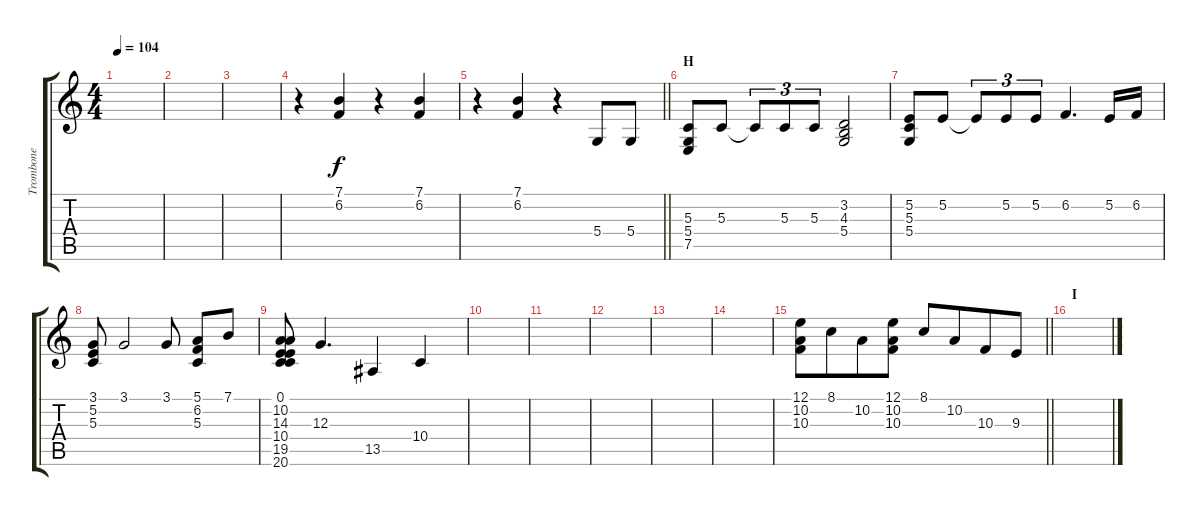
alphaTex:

\track ("Trombone" "Trombone") {instrument trombone}
\staff {score tabs}
\tuning (E4 B3 G3 D3 A2 E2) {hide}
\ts (4 4)
\tempo 104
\clef g2
\ks c
|
|
|
r.4 (7.1 6.2).4 r.4 (7.1 6.2).4 |
\barLineRight lightlight
r.4 (7.1 6.2).4 r.4 5.4.8 5.4.8 |
\section ("" "H")
(5.3 5.4 7.5).8 5.3.8 5.3{t}.8{tu (3 2)} 5.3.8{tu (3 2)} 5.3.8{tu (3 2)} (3.2 4.3 5.4).2 |
(5.2 5.3 5.4).8 5.2.8 5.2{t}.8{tu (3 2)} 5.2.8{tu (3 2)} 5.2.8{tu (3 2)} 6.2.4{d} 5.2.16 6.2.16 |
(3.1 5.2 5.3).8 3.1.2 3.1.8 (5.1 6.2 5.3).8 7.1.8 |
(0.1 10.2 14.3 10.4 19.5 20.6).8 12.3.4{d} 13.5.4 10.4.4 |
|
|
|
|
|
\barLineRight lightlight
(12.1 10.2 10.3).8 8.1.8{beam merge} 10.2.8 (12.1 10.2 10.3).8 8.1.8 10.2.8{beam merge} 10.3.8 9.3.8 |
\section ("" "I")
